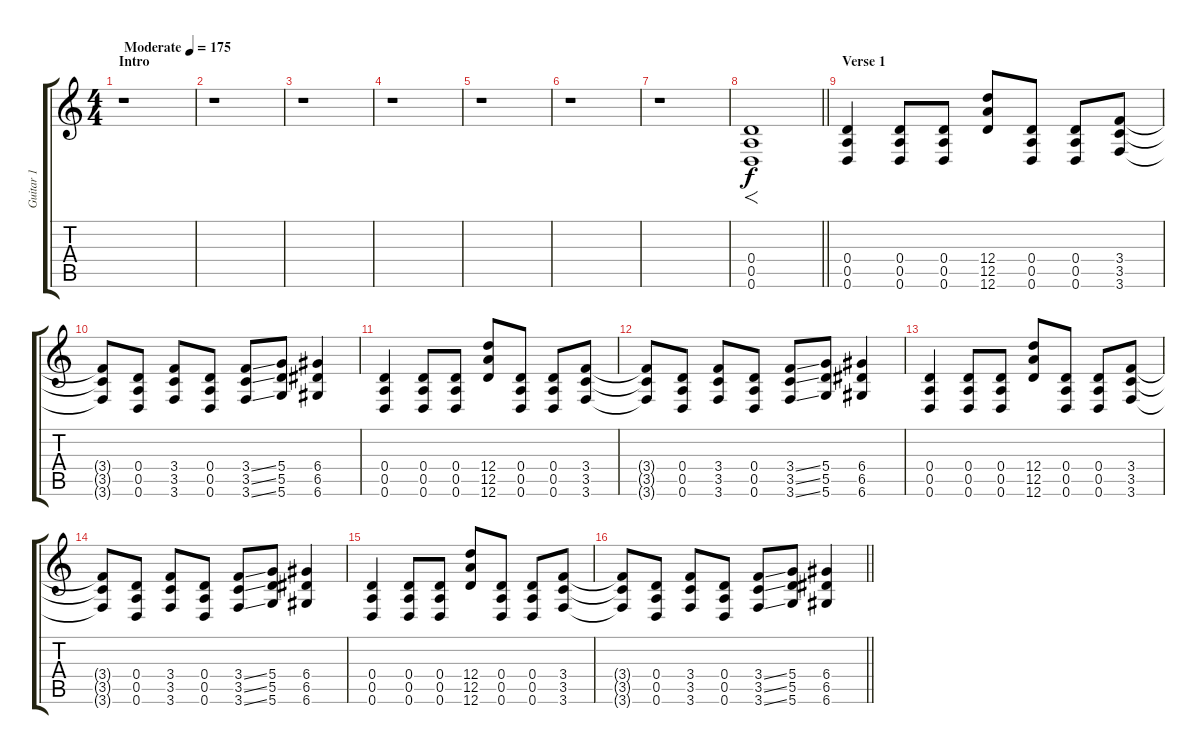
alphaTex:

\track ("Guitar 1" "Guitar 1") {instrument distortionguitar}
\staff {score tabs}
\tuning (E4 B3 G3 D3 A2 D2) {hide}
\ts (4 4)
\section ("" "Intro")
\tempo (175 "Moderate")
\clef g2
\ks c
r.1{dy f instrument distortionguitar} |
r.1 |
r.1 |
r.1 |
r.1 |
r.1 |
r.1 |
\barLineRight lightlight
(0.4 0.5 0.6).1{f} |
\section ("" "Verse 1")
(0.4 0.5 0.6).4 (0.4 0.5 0.6).8 (0.4 0.5 0.6).8 (12.4 12.5 12.6).8 (0.4 0.5 0.6).8 (0.4 0.5 0.6).8 (3.4 3.5 3.6).8 |
(3.4{t} 3.5{t} 3.6{t}).8 (0.4 0.5 0.6).8 (3.4 3.5 3.6).8 (0.4 0.5 0.6).8 (3.4{ss} 3.5{ss} 3.6{ss}).8 (5.4 5.5 5.6).8 (6.4 6.5 6.6).4 |
(0.4 0.5 0.6).4 (0.4 0.5 0.6).8 (0.4 0.5 0.6).8 (12.4 12.5 12.6).8 (0.4 0.5 0.6).8 (0.4 0.5 0.6).8 (3.4 3.5 3.6).8 |
(3.4{t} 3.5{t} 3.6{t}).8 (0.4 0.5 0.6).8 (3.4 3.5 3.6).8 (0.4 0.5 0.6).8 (3.4{ss} 3.5{ss} 3.6{ss}).8 (5.4 5.5 5.6).8 (6.4 6.5 6.6).4 |
(0.4 0.5 0.6).4 (0.4 0.5 0.6).8 (0.4 0.5 0.6).8 (12.4 12.5 12.6).8 (0.4 0.5 0.6).8 (0.4 0.5 0.6).8 (3.4 3.5 3.6).8 |
(3.4{t} 3.5{t} 3.6{t}).8 (0.4 0.5 0.6).8 (3.4 3.5 3.6).8 (0.4 0.5 0.6).8 (3.4{ss} 3.5{ss} 3.6{ss}).8 (5.4 5.5 5.6).8 (6.4 6.5 6.6).4 |
(0.4 0.5 0.6).4 (0.4 0.5 0.6).8 (0.4 0.5 0.6).8 (12.4 12.5 12.6).8 (0.4 0.5 0.6).8 (0.4 0.5 0.6).8 (3.4 3.5 3.6).8 |
\barLineRight lightlight
(3.4{t} 3.5{t} 3.6{t}).8 (0.4 0.5 0.6).8 (3.4 3.5 3.6).8 (0.4 0.5 0.6).8 (3.4{ss} 3.5{ss} 3.6{ss}).8 (5.4 5.5 5.6).8 (6.4 6.5 6.6).4
